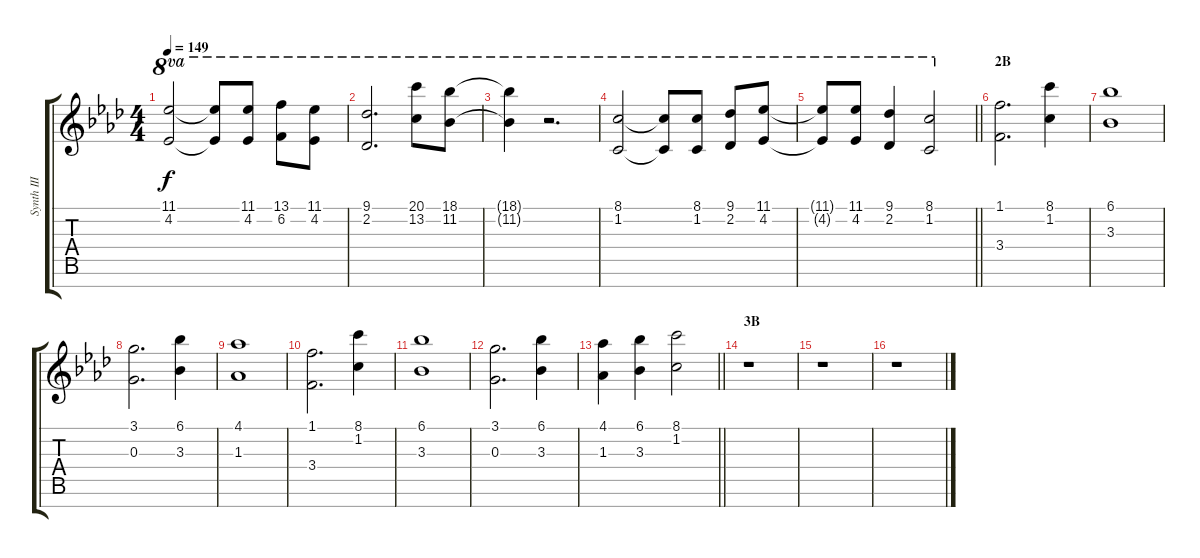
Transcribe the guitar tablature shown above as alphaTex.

\track ("Synth III" "Synth III") {instrument fx4atmosphere}
\staff {score tabs}
\tuning (E5 B4 G4 D4 A3 E3 B2) {hide}
\ts (4 4)
\tempo 149
\clef g2
\ks ab
(11.1 4.2).2{ot 8va dy f} (11.1{t} 4.2{t}).8{ot 8va} (11.1 4.2).8{ot 8va} (13.1 6.2).8{ot 8va} (11.1 4.2).8{ot 8va} |
(9.1 2.2).2{d ot 8va} (20.1 13.2).8{ot 8va} (18.1 11.2).8{ot 8va} |
(18.1{t} 11.2{t}).4{ot 8va} r.2{d ot 8va} |
(8.1 1.2).2{ot 8va} (8.1{t} 1.2{t}).8{ot 8va} (8.1 1.2).8{ot 8va} (9.1 2.2).8{ot 8va} (11.1 4.2).8{ot 8va} |
\barLineRight lightlight
(11.1{t} 4.2{t}).8{ot 8va} (11.1 4.2).8{ot 8va} (9.1 2.2).4{ot 8va} (8.1 1.2).2{ot 8va} |
\section ("" "2B")
(1.1 3.4).2{d} (8.1 1.2).4 |
(6.1 3.3).1 |
(3.1 0.3).2{d} (6.1 3.3).4 |
(4.1 1.3).1 |
(1.1 3.4).2{d} (8.1 1.2).4 |
(6.1 3.3).1 |
(3.1 0.3).2{d} (6.1 3.3).4 |
\barLineRight lightlight
(4.1 1.3).4 (6.1 3.3).4 (8.1 1.2).2 |
\section ("" "3B")
r.1 |
r.1 |
r.1
